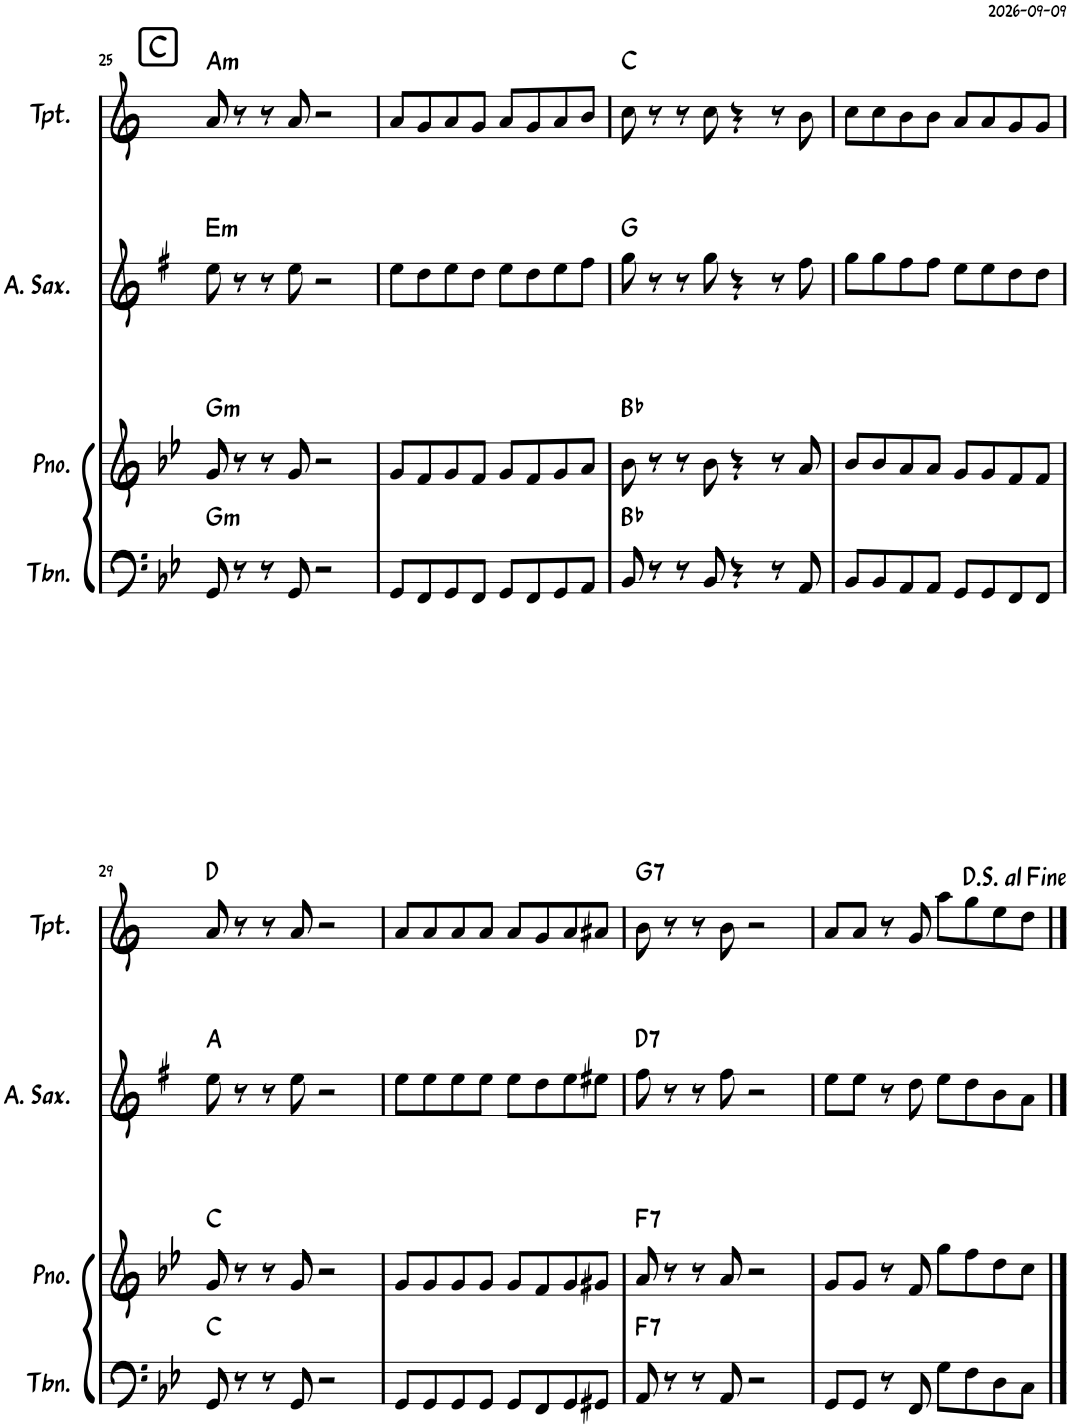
**kern	**harte	**kern	**harte	**kern	**harte	**kern	**harte
*part4	*part4	*part3	*part3	*part2	*part2	*part1	*part1
*staff4	*	*staff3	*	*staff2	*	*staff1	*
*I"Trombone	*	*I"Piano	*	*I"Alto Saxophone	*	*I"Trumpet	*
*I'Tbn.	*	*I'Pno.	*	*I'A. Sax.	*	*I'Tpt.	*
!!LO:PB:g=z
*clefF4	*	*clefG2	*	*clefG2	*	*clefG2	*
*	*	*	*	*Trd5c9	*	*Trd1c2	*
*k[b-e-]	*	*k[b-e-]	*	*k[f#]	*	*k[]	*
*M4/4	*	*M4/4	*	*M4/4	*	*M4/4	*
!!LO:REH:place=s1:a:cj:fs=14:t=C
=25	=25	=25	=25	=25	=25	=25	=25
!	!LO:H:kt=m	!	!LO:H:kt=m	!	!LO:H:kt=m	!	!LO:H:kt=m
8GG/	G:min	8g/	G:min	8ee\	E:min	8a/	A:min
8r	.	8r	.	8r	.	8r	.
8r	.	8r	.	8r	.	8r	.
8GG/	.	8g/	.	8ee\	.	8a/	.
2r	.	2r	.	2r	.	2r	.
=26	=26	=26	=26	=26	=26	=26	=26
8GG/L	.	8g/L	.	8ee\L	.	8a/L	.
8FF/	.	8f/	.	8dd\	.	8g/	.
8GG/	.	8g/	.	8ee\	.	8a/	.
8FF/J	.	8f/J	.	8dd\J	.	8g/J	.
8GG/L	.	8g/L	.	8ee\L	.	8a/L	.
8FF/	.	8f/	.	8dd\	.	8g/	.
8GG/	.	8g/	.	8ee\	.	8a/	.
8AA/J	.	8a/J	.	8ff#\J	.	8b/J	.
=27	=27	=27	=27	=27	=27	=27	=27
8BB-/	Bb:maj	8b-\	Bb:maj	8gg\	G:maj	8cc\	C:maj
8r	.	8r	.	8r	.	8r	.
8r	.	8r	.	8r	.	8r	.
8BB-/	.	8b-\	.	8gg\	.	8cc\	.
4r	.	4r	.	4r	.	4r	.
8r	.	8r	.	8r	.	8r	.
8AA/	.	8a/	.	8ff#\	.	8b\	.
=28	=28	=28	=28	=28	=28	=28	=28
8BB-/L	.	8b-/L	.	8gg\L	.	8cc\L	.
8BB-/	.	8b-/	.	8gg\	.	8cc\	.
8AA/	.	8a/	.	8ff#\	.	8b\	.
8AA/J	.	8a/J	.	8ff#\J	.	8b\J	.
8GG/L	.	8g/L	.	8ee\L	.	8a/L	.
8GG/	.	8g/	.	8ee\	.	8a/	.
8FF/	.	8f/	.	8dd\	.	8g/	.
8FF/J	.	8f/J	.	8dd\J	.	8g/J	.
!!LO:LB:g=z
=29	=29	=29	=29	=29	=29	=29	=29
8GG/	C:maj	8g/	C:maj	8ee\	A:maj	8a/	D:maj
8r	.	8r	.	8r	.	8r	.
8r	.	8r	.	8r	.	8r	.
8GG/	.	8g/	.	8ee\	.	8a/	.
2r	.	2r	.	2r	.	2r	.
=30	=30	=30	=30	=30	=30	=30	=30
8GG/L	.	8g/L	.	8ee\L	.	8a/L	.
8GG/	.	8g/	.	8ee\	.	8a/	.
8GG/	.	8g/	.	8ee\	.	8a/	.
8GG/J	.	8g/J	.	8ee\J	.	8a/J	.
8GG/L	.	8g/L	.	8ee\L	.	8a/L	.
8FF/	.	8f/	.	8dd\	.	8g/	.
8GG/	.	8g/	.	8ee\	.	8a/	.
8GG#X/J	.	8g#X/J	.	8ee#X\J	.	8a#X/J	.
=31	=31	=31	=31	=31	=31	=31	=31
!	!LO:H:kt=7	!	!LO:H:kt=7	!	!LO:H:kt=7	!	!LO:H:kt=7
8AA/	F:7	8a/	F:7	8ff#\	D:7	8b\	G:7
8r	.	8r	.	8r	.	8r	.
8r	.	8r	.	8r	.	8r	.
8AA/	.	8a/	.	8ff#\	.	8b\	.
2r	.	2r	.	2r	.	2r	.
=32	=32	=32	=32	=32	=32	=32	=32
8GG/L	.	8g/L	.	8ee\L	.	8a/L	.
8GG/J	.	8g/J	.	8ee\J	.	8a/J	.
8r	.	8r	.	8r	.	8r	.
8FF/	.	8f/	.	8dd\	.	8g/	.
8G\L	.	8gg\L	.	8ee\L	.	8aa\L	.
8F\	.	8ff\	.	8dd\	.	8gg\	.
8D\	.	8dd\	.	8b\	.	8ee\	.
8C\J	.	8cc\J	.	8a\J	.	8dd\J	.
==	==	==	==	==	==	==	==
*-	*-	*-	*-	*-	*-	*-	*-
